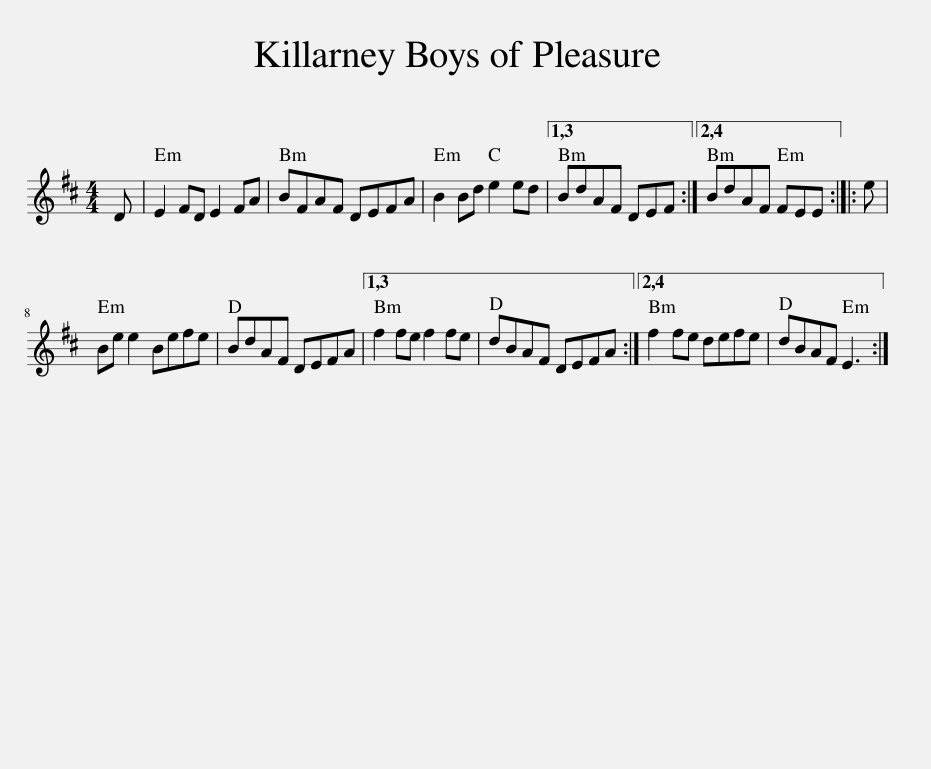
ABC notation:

X:1
L:1/8
M:4/4
I:linebreak $
K:D
V:1 treble
V:1
 D | E2 FD E2 FA | BFAF DEFA | B2 Bd e2 ed |1,3 BdAF DEF :|2,4 %5
 BdAF FEE :: e |$ Be e2 Befe | BdAF DEFA |1,3 f2 fe f2 fe | %10
 dBAF DEFA :|2,4 f2 fe defe | dBAF E3 :| %13
